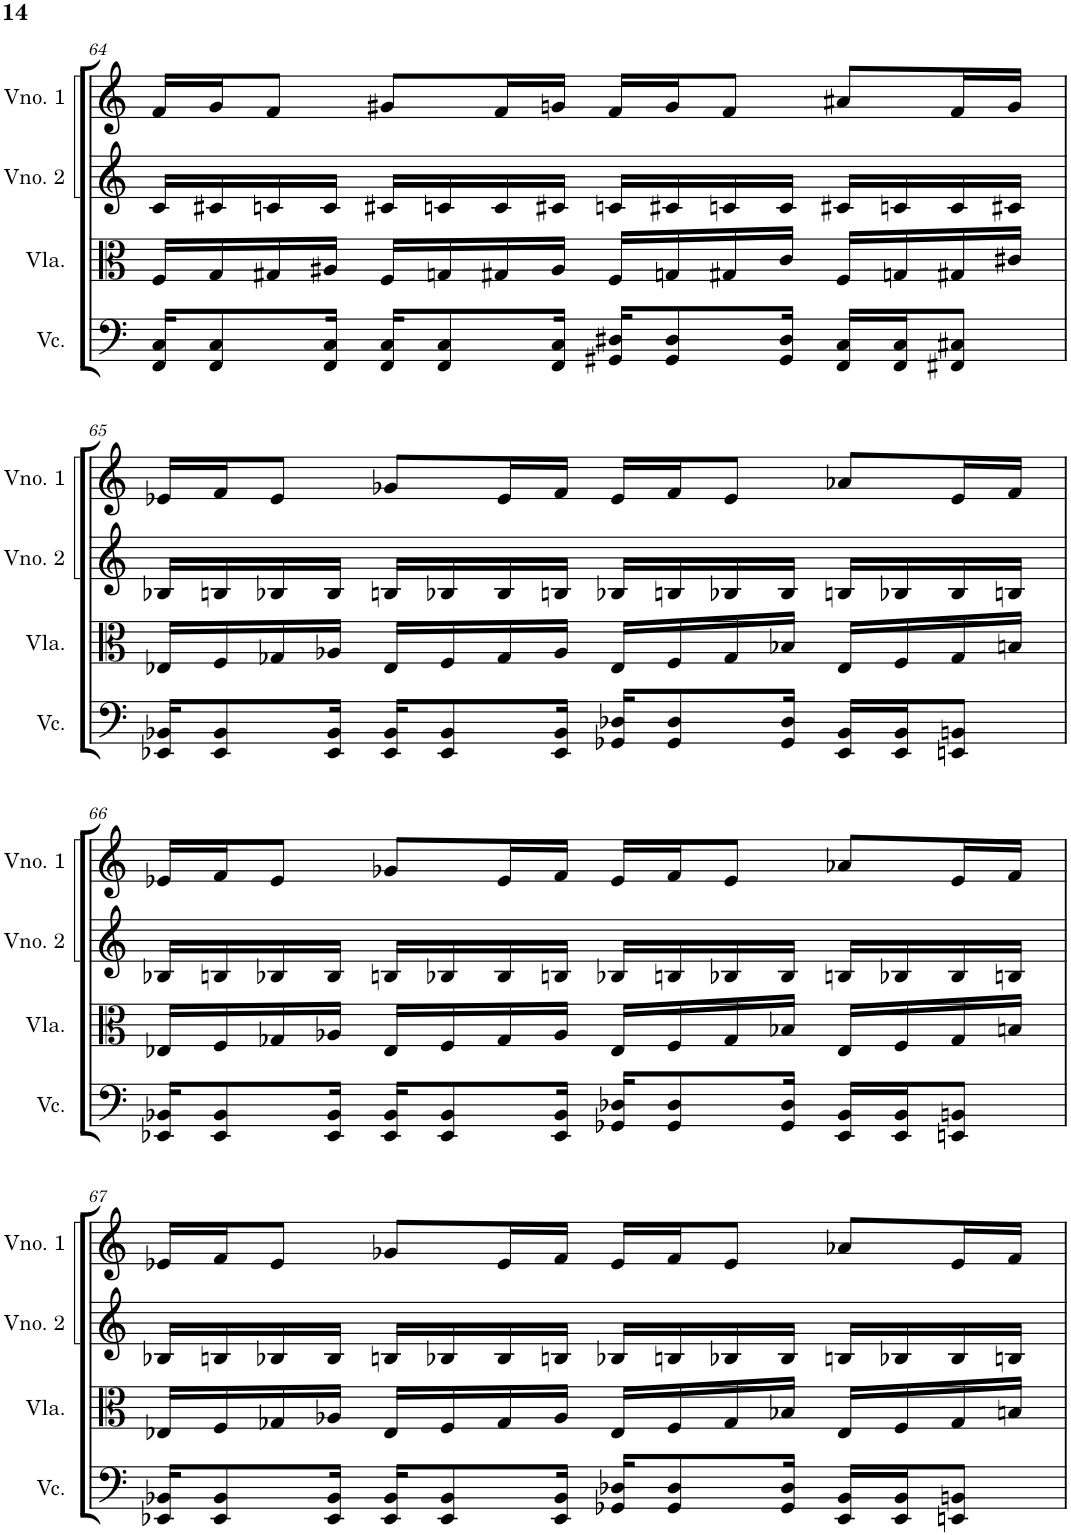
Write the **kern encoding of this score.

**kern	**kern	**kern	**kern
*part4	*part3	*part2	*part1
*staff4	*staff3	*staff2	*staff1
*I"Violoncelo	*I"Viola	*I"Violino 2	*I"Violino 1
*I'Vc.	*I'Vla.	*I'Vno. 2	*I'Vno. 1
!!LO:PB:g=z
*clefF4	*clefC3	*clefG2	*clefG2
*k[]	*k[]	*k[]	*k[]
*M4/4	*M4/4	*M4/4	*M4/4
=64	=64	=64	=64
16FF/ 16C/KL	16F/LL	16c/LL	16f/LL
8FF/ 8C/	16G/	16c#X/	16g/J
.	16G#X/	16cn/	8f/J
16FF/ 16C/Jk	16A#X/JJ	16c/JJ	.
16FF/ 16C/KL	16F/LL	16c#X/LL	8g#X/L
8FF/ 8C/	16Gn/	16cn/	.
.	16G#X/	16c/	16f/L
16FF/ 16C/Jk	16A#/JJ	16c#X/JJ	16gn/JJ
16GG#X/ 16D#X/KL	16F/LL	16cn/LL	16f/LL
8GG#/ 8D#/	16Gn/	16c#X/	16g/J
.	16G#X/	16cn/	8f/J
16GG#/ 16D#/Jk	16c/JJ	16c/JJ	.
16FF/ 16C/LL	16F/LL	16c#X/LL	8a#X/L
16FF/ 16C/J	16Gn/	16cn/	.
8FF#X/ 8C#X/J	16G#X/	16c/	16f/L
.	16c#X/JJ	16c#X/JJ	16g/JJ
!!LO:LB:g=z
=65	=65	=65	=65
16EE-X/ 16BB-X/KL	16E-X/LL	16B-X/LL	16e-X/LL
8EE-/ 8BB-/	16F/	16Bn/	16f/J
.	16G-X/	16B-X/	8e-/J
16EE-/ 16BB-/Jk	16A-X/JJ	16B-/JJ	.
16EE-/ 16BB-/KL	16E-/LL	16Bn/LL	8g-X/L
8EE-/ 8BB-/	16F/	16B-X/	.
.	16G-/	16B-/	16e-/L
16EE-/ 16BB-/Jk	16A-/JJ	16Bn/JJ	16f/JJ
16GG-X/ 16D-X/KL	16E-/LL	16B-X/LL	16e-/LL
8GG-/ 8D-/	16F/	16Bn/	16f/J
.	16G-/	16B-X/	8e-/J
16GG-/ 16D-/Jk	16B-X/JJ	16B-/JJ	.
16EE-/ 16BB-/LL	16E-/LL	16Bn/LL	8a-X/L
16EE-/ 16BB-/J	16F/	16B-X/	.
8EEn/ 8BBn/J	16G-/	16B-/	16e-/L
.	16Bn/JJ	16Bn/JJ	16f/JJ
!!LO:LB:g=z
=66	=66	=66	=66
16EE-X/ 16BB-X/KL	16E-X/LL	16B-X/LL	16e-X/LL
8EE-/ 8BB-/	16F/	16Bn/	16f/J
.	16G-X/	16B-X/	8e-/J
16EE-/ 16BB-/Jk	16A-X/JJ	16B-/JJ	.
16EE-/ 16BB-/KL	16E-/LL	16Bn/LL	8g-X/L
8EE-/ 8BB-/	16F/	16B-X/	.
.	16G-/	16B-/	16e-/L
16EE-/ 16BB-/Jk	16A-/JJ	16Bn/JJ	16f/JJ
16GG-X/ 16D-X/KL	16E-/LL	16B-X/LL	16e-/LL
8GG-/ 8D-/	16F/	16Bn/	16f/J
.	16G-/	16B-X/	8e-/J
16GG-/ 16D-/Jk	16B-X/JJ	16B-/JJ	.
16EE-/ 16BB-/LL	16E-/LL	16Bn/LL	8a-X/L
16EE-/ 16BB-/J	16F/	16B-X/	.
8EEn/ 8BBn/J	16G-/	16B-/	16e-/L
.	16Bn/JJ	16Bn/JJ	16f/JJ
!!LO:LB:g=z
=67	=67	=67	=67
16EE-X/ 16BB-X/KL	16E-X/LL	16B-X/LL	16e-X/LL
8EE-/ 8BB-/	16F/	16Bn/	16f/J
.	16G-X/	16B-X/	8e-/J
16EE-/ 16BB-/Jk	16A-X/JJ	16B-/JJ	.
16EE-/ 16BB-/KL	16E-/LL	16Bn/LL	8g-X/L
8EE-/ 8BB-/	16F/	16B-X/	.
.	16G-/	16B-/	16e-/L
16EE-/ 16BB-/Jk	16A-/JJ	16Bn/JJ	16f/JJ
16GG-X/ 16D-X/KL	16E-/LL	16B-X/LL	16e-/LL
8GG-/ 8D-/	16F/	16Bn/	16f/J
.	16G-/	16B-X/	8e-/J
16GG-/ 16D-/Jk	16B-X/JJ	16B-/JJ	.
16EE-/ 16BB-/LL	16E-/LL	16Bn/LL	8a-X/L
16EE-/ 16BB-/J	16F/	16B-X/	.
8EEn/ 8BBn/J	16G-/	16B-/	16e-/L
.	16Bn/JJ	16Bn/JJ	16f/JJ
=	=	=	=
*-	*-	*-	*-
